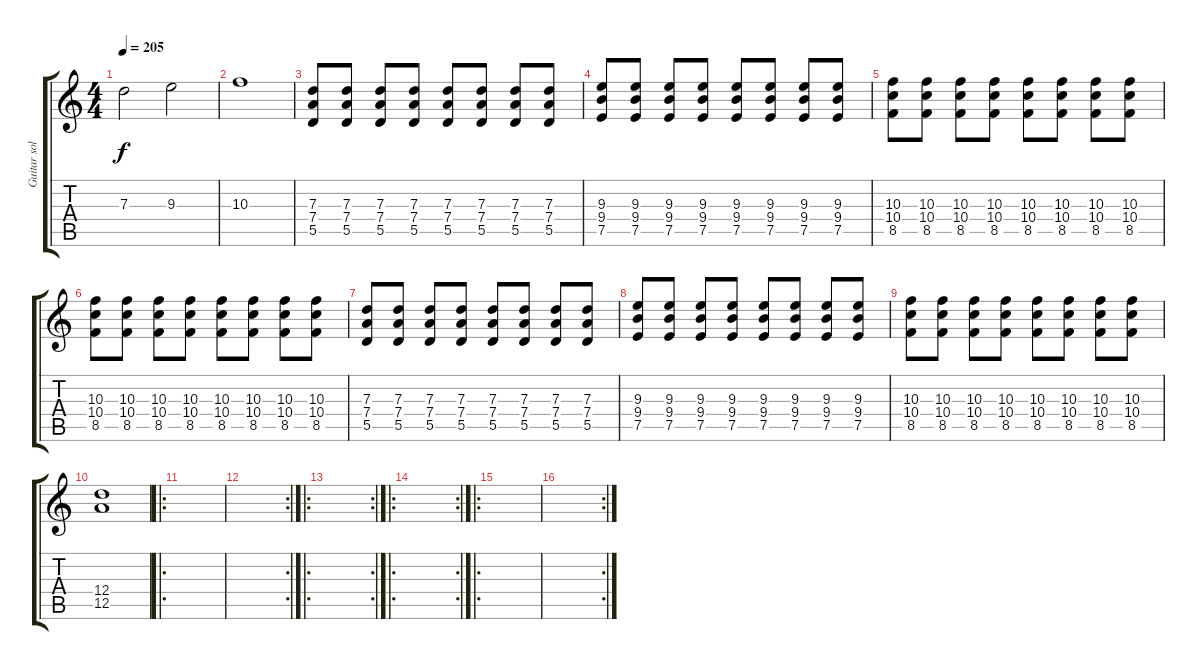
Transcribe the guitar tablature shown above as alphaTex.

\track ("Guitar solo " "Guitar sol") {instrument distortionguitar}
\staff {score tabs}
\tuning (E4 B3 G3 D3 A2 E2) {hide}
\ts (4 4)
\tempo 205
\clef g2
\ks c
7.3.2{dy f} 9.3.2 |
10.3.1 |
(7.3 7.4 5.5).8 (7.3 7.4 5.5).8 (7.3 7.4 5.5).8 (7.3 7.4 5.5).8 (7.3 7.4 5.5).8 (7.3 7.4 5.5).8 (7.3 7.4 5.5).8 (7.3 7.4 5.5).8 |
(9.3 9.4 7.5).8 (9.3 9.4 7.5).8 (9.3 9.4 7.5).8 (9.3 9.4 7.5).8 (9.3 9.4 7.5).8 (9.3 9.4 7.5).8 (9.3 9.4 7.5).8 (9.3 9.4 7.5).8 |
(10.3 10.4 8.5).8 (10.3 10.4 8.5).8 (10.3 10.4 8.5).8 (10.3 10.4 8.5).8 (10.3 10.4 8.5).8 (10.3 10.4 8.5).8 (10.3 10.4 8.5).8 (10.3 10.4 8.5).8 |
(10.3 10.4 8.5).8 (10.3 10.4 8.5).8 (10.3 10.4 8.5).8 (10.3 10.4 8.5).8 (10.3 10.4 8.5).8 (10.3 10.4 8.5).8 (10.3 10.4 8.5).8 (10.3 10.4 8.5).8 |
(7.3 7.4 5.5).8 (7.3 7.4 5.5).8 (7.3 7.4 5.5).8 (7.3 7.4 5.5).8 (7.3 7.4 5.5).8 (7.3 7.4 5.5).8 (7.3 7.4 5.5).8 (7.3 7.4 5.5).8 |
(9.3 9.4 7.5).8 (9.3 9.4 7.5).8 (9.3 9.4 7.5).8 (9.3 9.4 7.5).8 (9.3 9.4 7.5).8 (9.3 9.4 7.5).8 (9.3 9.4 7.5).8 (9.3 9.4 7.5).8 |
(10.3 10.4 8.5).8 (10.3 10.4 8.5).8 (10.3 10.4 8.5).8 (10.3 10.4 8.5).8 (10.3 10.4 8.5).8 (10.3 10.4 8.5).8 (10.3 10.4 8.5).8 (10.3 10.4 8.5).8 |
(12.4 12.5).1 |
\ro
|
\rc 2
|
\ro
\rc 2
|
\ro
\rc 2
|
\ro
|
\rc 2
